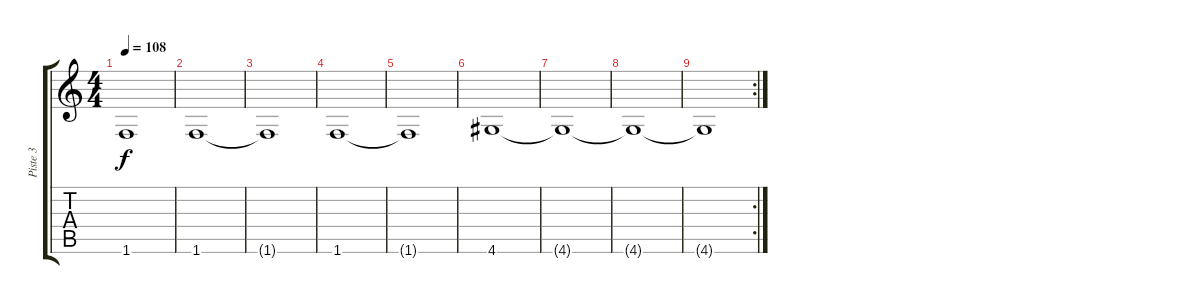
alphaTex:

\track ("Piste 3" "Piste 3") {instrument acousticbass}
\staff {score tabs}
\tuning (E4 B3 G3 D3 A2 E2) {hide}
\ts (4 4)
\tempo 108
\clef g2
\ks c
1.6{t}.1{dy f} |
1.6.1 |
1.6{t}.1 |
1.6.1 |
1.6{t}.1 |
4.6.1 |
4.6{t}.1 |
4.6{t}.1 |
\rc 2
4.6{t}.1
